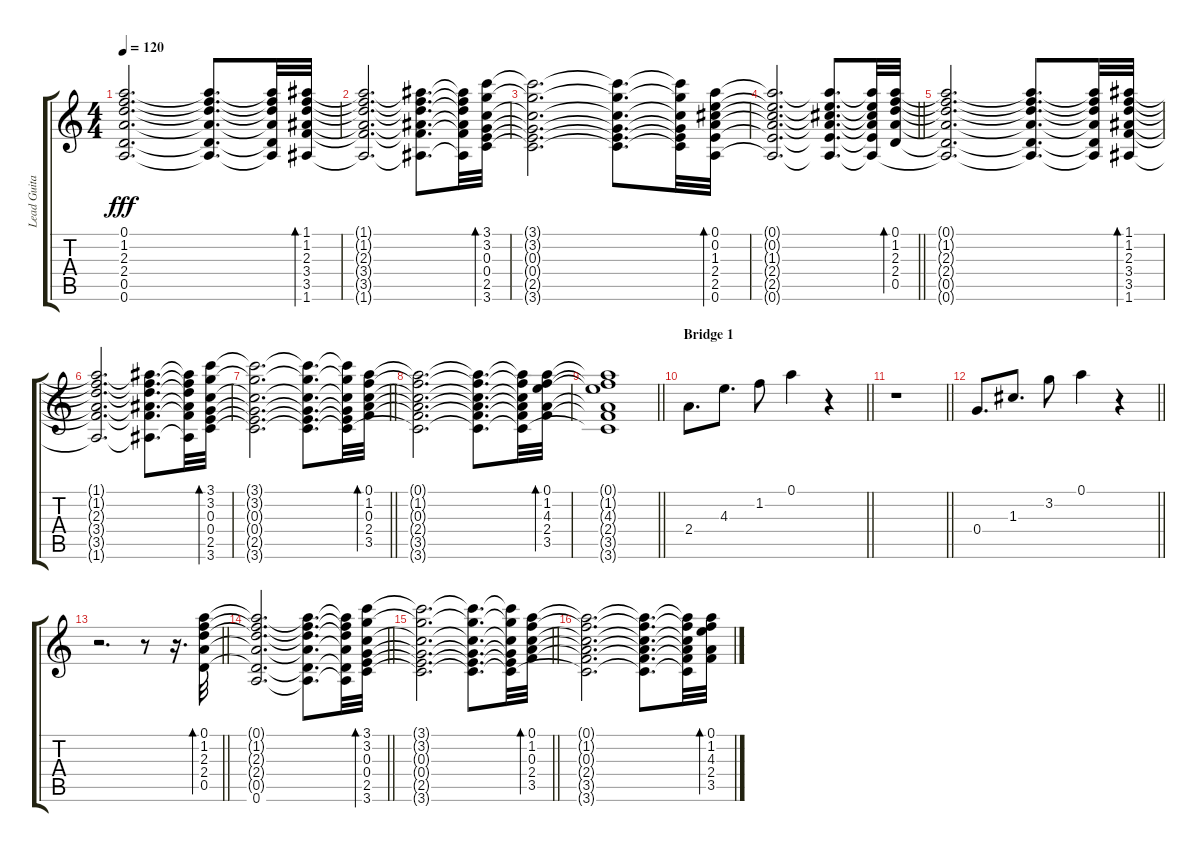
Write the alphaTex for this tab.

\track ("Lead Guitar" "Lead Guita") {instrument electricguitarclean}
\staff {score tabs}
\tuning (A4 E4 C4 G3 D3 A2) {hide}
\ts (4 4)
\tempo 120
\clef g2
\ks c
(0.1{t} 1.2{t} 2.3{t} 2.4{t} 0.5{t} 0.6{t}).2{d dy fff} (0.1{t} 1.2{t} 2.3{t} 2.4{t} 0.5{t} 0.6{t}).8{d} (0.1{t} 1.2{t} 2.3{t} 2.4{t} 0.5{t} 0.6{t}).32 (1.1 1.2 2.3 3.4 3.5 1.6).32{bd 120} |
(1.1{t} 1.2{t} 2.3{t} 3.4{t} 3.5{t} 1.6{t}).2{d} (1.1{t} 1.2{t} 2.3{t} 3.4{t} 3.5{t} 1.6{t}).8{d} (1.1{t} 1.2{t} 2.3{t} 3.4{t} 3.5{t} 1.6{t}).32 (3.1 3.2 0.3 0.4 2.5 3.6).32{bd 120} |
(3.1{t} 3.2{t} 0.3{t} 0.4{t} 2.5{t} 3.6{t}).2{d} (3.1{t} 3.2{t} 0.3{t} 0.4{t} 2.5{t} 3.6{t}).8{d} (3.1{t} 3.2{t} 0.3{t} 0.4{t} 2.5{t} 3.6{t}).32 (0.1 0.2 1.3 2.4 2.5 0.6).32{bd 120} |
\barLineRight lightlight
(0.1{t} 0.2{t} 1.3{t} 2.4{t} 2.5{t} 0.6{t}).2{d} (0.1{t} 0.2{t} 1.3{t} 2.4{t} 2.5{t} 0.6{t}).8{d} (0.1{t} 0.2{t} 1.3{t} 2.4{t} 2.5{t} 0.6{t}).32 (0.1 1.2 2.3 2.4 0.5).32{bd 120} |
(0.1{t} 1.2{t} 2.3{t} 2.4{t} 0.5{t} 0.6{t}).2{d} (0.1{t} 1.2{t} 2.3{t} 2.4{t} 0.5{t} 0.6{t}).8{d} (0.1{t} 1.2{t} 2.3{t} 2.4{t} 0.5{t} 0.6{t}).32 (1.1 1.2 2.3 3.4 3.5 1.6).32{bd 120} |
(1.1{t} 1.2{t} 2.3{t} 3.4{t} 3.5{t} 1.6{t}).2{d} (1.1{t} 1.2{t} 2.3{t} 3.4{t} 3.5{t} 1.6{t}).8{d} (1.1{t} 1.2{t} 2.3{t} 3.4{t} 3.5{t} 1.6{t}).32 (3.1 3.2 0.3 0.4 2.5 3.6).32{bd 120} |
\barLineRight lightlight
(3.1{t} 3.2{t} 0.3{t} 0.4{t} 2.5{t} 3.6{t}).2{d} (3.1{t} 3.2{t} 0.3{t} 0.4{t} 2.5{t} 3.6{t}).8{d} (3.1{t} 3.2{t} 0.3{t} 0.4{t} 2.5{t} 3.6{t}).32 (0.1 1.2 0.3 2.4 3.5).32{bd 120} |
(0.1{t} 1.2{t} 0.3{t} 2.4{t} 3.5{t} 3.6{t}).2{d} (0.1{t} 1.2{t} 0.3{t} 2.4{t} 3.5{t} 3.6{t}).8{d} (0.1{t} 1.2{t} 0.3{t} 2.4{t} 3.5{t} 3.6{t}).32 (0.1 1.2 4.3 2.4 3.5).32{bd 120} |
\barLineRight lightlight
(0.1{t} 1.2{t} 4.3{t} 2.4{t} 3.5{t} 3.6{t}).1 |
\section ("" "Bridge 1")
\barLineRight lightlight
2.4.8{d} 4.3.8{d} 1.2.8 0.1.4 r.4 |
\barLineRight lightlight
r.1 |
\barLineRight lightlight
0.4.8{d} 1.3.8{d} 3.2.8 0.1.4 r.4 |
\barLineRight lightlight
r.2{d} r.8 r.16{d} (0.1 1.2 2.3 2.4 0.5).32{bd 120} |
\barLineRight lightlight
(0.1{t} 1.2{t} 2.3{t} 2.4{t} 0.5{t} 0.6).2{d} (0.1{t} 1.2{t} 2.3{t} 2.4{t} 0.5{t} 0.6{t}).8{d} (0.1{t} 1.2{t} 2.3{t} 2.4{t} 0.5{t} 0.6{t}).32 (3.1 3.2 0.3 0.4 2.5 3.6).32{bd 120} |
\barLineRight lightlight
(3.1{t} 3.2{t} 0.3{t} 0.4{t} 2.5{t} 3.6{t}).2{d} (3.1{t} 3.2{t} 0.3{t} 0.4{t} 2.5{t} 3.6{t}).8{d} (3.1{t} 3.2{t} 0.3{t} 0.4{t} 2.5{t} 3.6{t}).32 (0.1 1.2 0.3 2.4 3.5).32{bd 120} |
(0.1{t} 1.2{t} 0.3{t} 2.4{t} 3.5{t} 3.6{t}).2{d} (0.1{t} 1.2{t} 0.3{t} 2.4{t} 3.5{t} 3.6{t}).8{d} (0.1{t} 1.2{t} 0.3{t} 2.4{t} 3.5{t} 3.6{t}).32 (0.1 1.2 4.3 2.4 3.5).32{bd 120}
